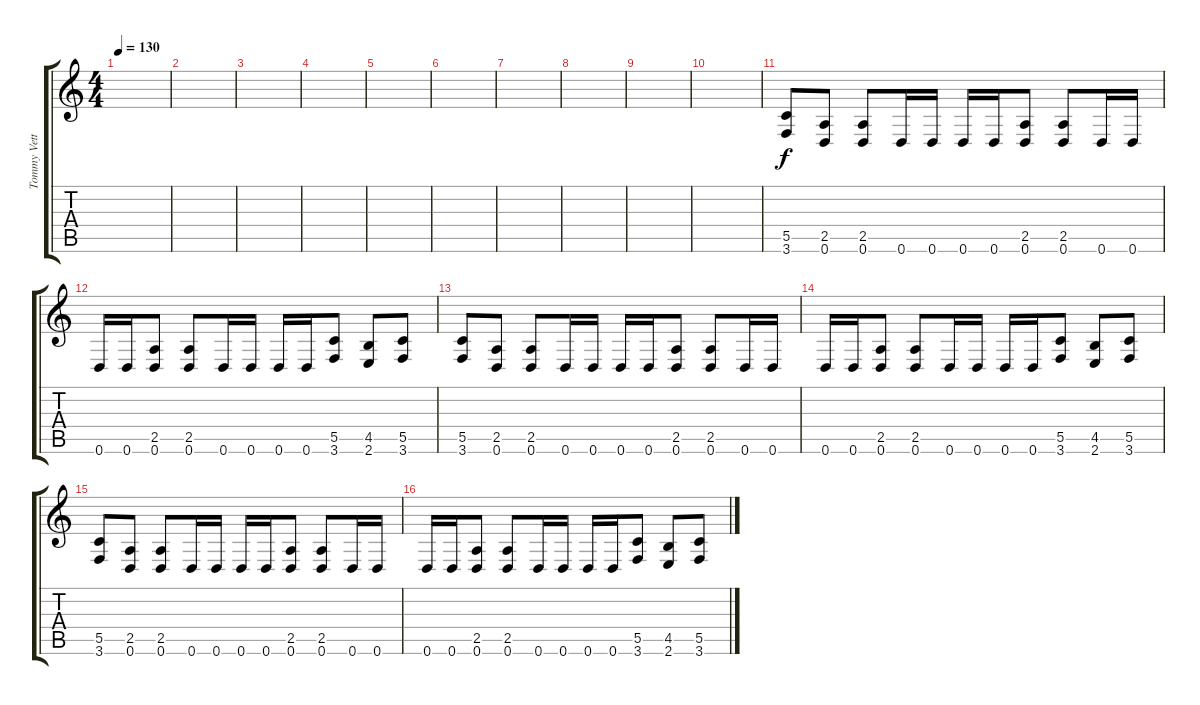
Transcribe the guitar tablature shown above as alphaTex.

\track ("Tommy Vetterli" "Tommy Vett") {instrument distortionguitar}
\staff {score tabs}
\tuning (D4 A3 F3 C3 G2 D2) {hide}
\ts (4 4)
\tempo 130
\clef g2
\ks c
|
|
|
|
|
|
|
|
|
|
(5.5 3.6).8 (2.5 0.6).8 (2.5 0.6).8 0.6.16 0.6.16 0.6.16 0.6.16 (2.5 0.6).8 (2.5 0.6).8 0.6.16 0.6.16 |
0.6.16 0.6.16 (2.5 0.6).8 (2.5 0.6).8 0.6.16 0.6.16 0.6.16 0.6.16 (5.5 3.6).8 (4.5 2.6).8 (5.5 3.6).8 |
(5.5 3.6).8 (2.5 0.6).8 (2.5 0.6).8 0.6.16 0.6.16 0.6.16 0.6.16 (2.5 0.6).8 (2.5 0.6).8 0.6.16 0.6.16 |
0.6.16 0.6.16 (2.5 0.6).8 (2.5 0.6).8 0.6.16 0.6.16 0.6.16 0.6.16 (5.5 3.6).8 (4.5 2.6).8 (5.5 3.6).8 |
(5.5 3.6).8 (2.5 0.6).8 (2.5 0.6).8 0.6.16 0.6.16 0.6.16 0.6.16 (2.5 0.6).8 (2.5 0.6).8 0.6.16 0.6.16 |
0.6.16 0.6.16 (2.5 0.6).8 (2.5 0.6).8 0.6.16 0.6.16 0.6.16 0.6.16 (5.5 3.6).8 (4.5 2.6).8 (5.5 3.6).8
